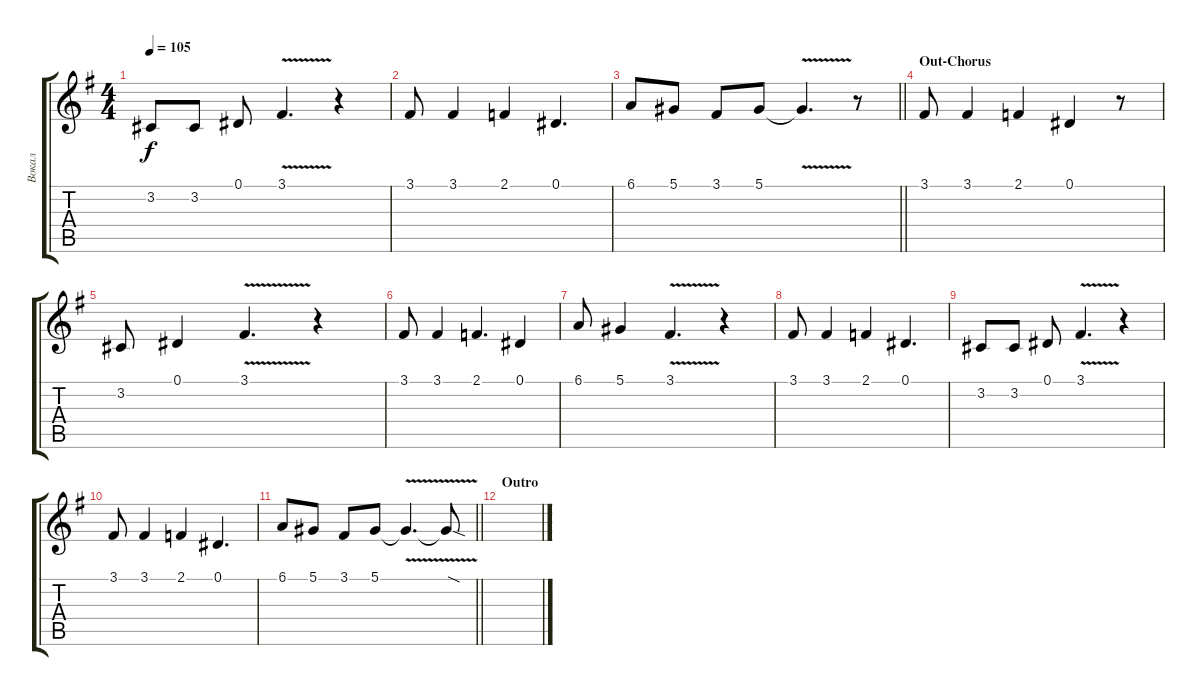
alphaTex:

\track ("Вокал" "Вокал") {instrument trumpet}
\staff {score tabs}
\tuning (Eb4 Bb3 Gb3 Db3 Ab2 Eb2) {hide}
\ts (4 4)
\tempo 105
\clef g2
\ks eminor
3.2.8{dy f} 3.2.8 0.1.8 3.1{v}.4{d} r.4 |
3.1.8 3.1.4 2.1.4 0.1.4{d} |
\barLineRight lightlight
6.1.8 5.1.8 3.1.8 5.1.8 5.1{v t}.4{d} r.8 |
\section ("" "Out-Chorus")
3.1.8 3.1.4 2.1.4 0.1.4 r.8 |
3.2.8 0.1.4 3.1{v}.4{d} r.4 |
3.1.8 3.1.4 2.1.4{d} 0.1.4 |
6.1.8 5.1.4 3.1{v}.4{d} r.4 |
3.1.8 3.1.4 2.1.4 0.1.4{d} |
3.2.8 3.2.8 0.1.8 3.1{v}.4{d} r.4 |
3.1.8 3.1.4 2.1.4 0.1.4{d} |
\barLineRight lightlight
6.1.8 5.1.8 3.1.8 5.1.8 5.1{v t}.4{d} 5.1{sod t}.8 |
\section ("" "Outro")
